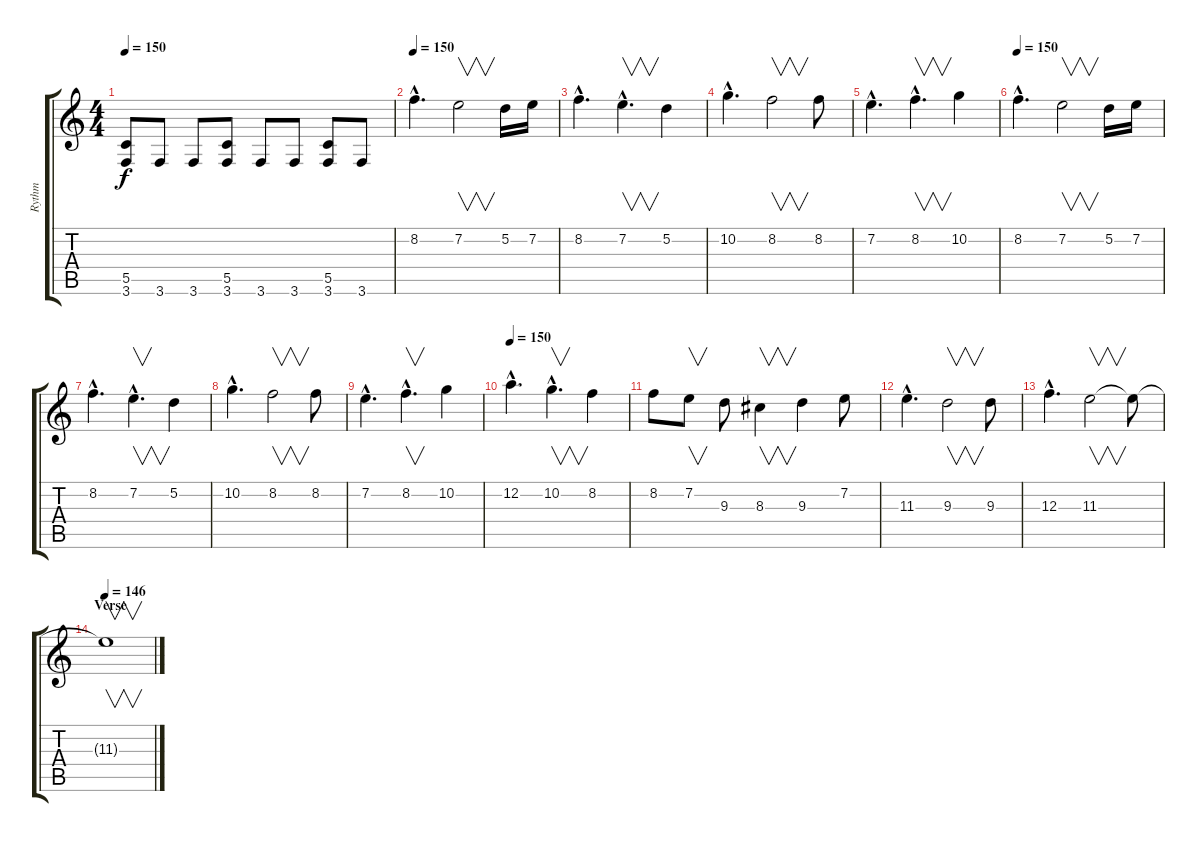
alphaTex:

\track ("Rythm" "Rythm") {instrument distortionguitar}
\staff {score tabs}
\tuning (D4 A3 F3 C3 G2 D2) {hide}
\ts (4 4)
\tempo 150
\clef g2
\ks c
(5.5 3.6).8{dy f} 3.6.8 3.6.8 (5.5 3.6).8 3.6.8 3.6.8 (5.5 3.6).8 3.6.8 |
\tempo 150
8.2{hac}.4{d} 7.2.2{v} 5.2.16 7.2.16 |
8.2{hac}.4{d} 7.2{hac}.4{v d} 5.2.4 |
10.2{hac}.4{d} 8.2.2{v} 8.2.8 |
7.2{hac}.4{d} 8.2{hac}.4{v d} 10.2.4 |
\tempo 150
8.2{hac}.4{d} 7.2.2{v} 5.2.16 7.2.16 |
8.2{hac}.4{d} 7.2{hac}.4{v d} 5.2.4 |
10.2{hac}.4{d} 8.2.2{v} 8.2.8 |
7.2{hac}.4{d} 8.2{hac}.4{v d} 10.2.4 |
\tempo 150
12.2{hac}.4{d} 10.2{hac}.4{v d} 8.2.4 |
8.2.8 7.2.8{v} 9.3.8 8.3.4{v} 9.3.4 7.2.8 |
11.3{hac}.4{d} 9.3.2{v} 9.3.8 |
12.3{hac}.4{d} 11.3.2{v} 11.3{t}.8 |
\section ("" "Verse")
\tempo 146
11.3{t}.1{v}
